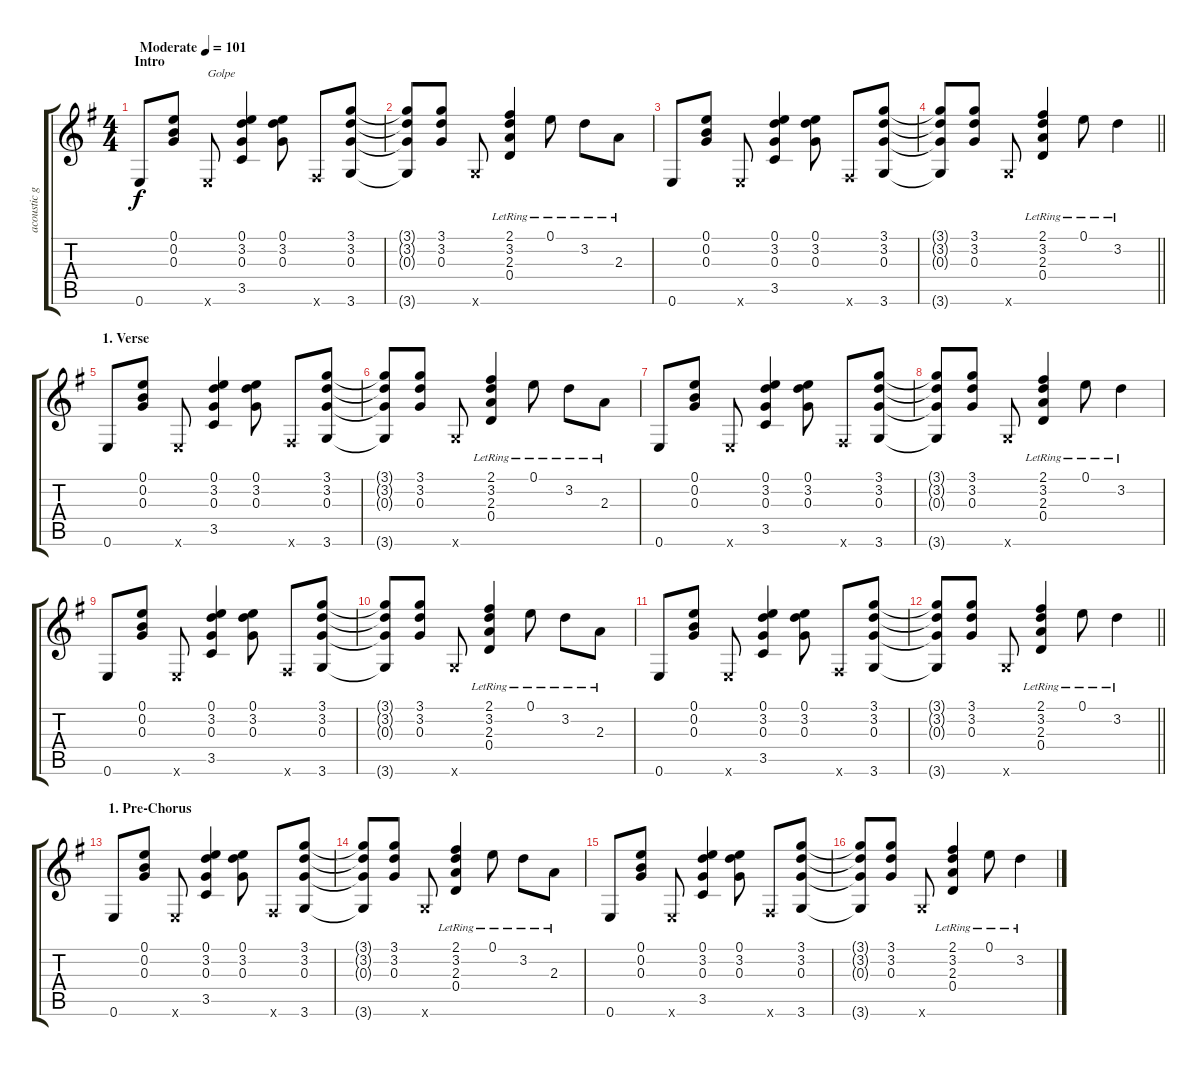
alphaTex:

\track ("acoustic guitar" "acoustic g") {instrument acousticguitarsteel}
\staff {score tabs}
\tuning (E4 B3 G3 D3 A2 E2) {hide}
\ts (4 4)
\section ("" "Intro")
\tempo (101 "Moderate")
\clef g2
\ks eminor
0.6.8{dy f instrument acousticguitarsteel} (0.1 0.2 0.3).8 0.6{x}.8{txt "Golpe"} (0.1 3.2 0.3 3.5).4 (0.1 3.2 0.3).8 2.6{x}.8 (3.1 3.2 0.3 3.6).8 |
(3.1{t} 3.2{t} 0.3{t} 3.6{t}).8 (3.1 3.2 0.3).8 3.6{x}.8 (2.1{lr} 3.2{lr} 2.3{lr} 0.4{lr}).4 0.1{lr}.8 3.2{lr}.8 2.3{lr}.8 |
0.6.8 (0.1 0.2 0.3).8 0.6{x}.8 (0.1 3.2 0.3 3.5).4 (0.1 3.2 0.3).8 2.6{x}.8 (3.1 3.2 0.3 3.6).8 |
\barLineRight lightlight
(3.1{t} 3.2{t} 0.3{t} 3.6{t}).8 (3.1 3.2 0.3).8 3.6{x}.8 (2.1{lr} 3.2{lr} 2.3{lr} 0.4{lr}).4 0.1{lr}.8 3.2{lr}.4 |
\section ("" "1. Verse")
0.6.8 (0.1 0.2 0.3).8 0.6{x}.8 (0.1 3.2 0.3 3.5).4 (0.1 3.2 0.3).8 2.6{x}.8 (3.1 3.2 0.3 3.6).8 |
(3.1{t} 3.2{t} 0.3{t} 3.6{t}).8 (3.1 3.2 0.3).8 3.6{x}.8 (2.1{lr} 3.2{lr} 2.3{lr} 0.4{lr}).4 0.1{lr}.8 3.2{lr}.8 2.3{lr}.8 |
0.6.8 (0.1 0.2 0.3).8 0.6{x}.8 (0.1 3.2 0.3 3.5).4 (0.1 3.2 0.3).8 2.6{x}.8 (3.1 3.2 0.3 3.6).8 |
(3.1{t} 3.2{t} 0.3{t} 3.6{t}).8 (3.1 3.2 0.3).8 3.6{x}.8 (2.1{lr} 3.2{lr} 2.3{lr} 0.4{lr}).4 0.1{lr}.8 3.2{lr}.4 |
0.6.8 (0.1 0.2 0.3).8 0.6{x}.8 (0.1 3.2 0.3 3.5).4 (0.1 3.2 0.3).8 2.6{x}.8 (3.1 3.2 0.3 3.6).8 |
(3.1{t} 3.2{t} 0.3{t} 3.6{t}).8 (3.1 3.2 0.3).8 3.6{x}.8 (2.1{lr} 3.2{lr} 2.3{lr} 0.4{lr}).4 0.1{lr}.8 3.2{lr}.8 2.3{lr}.8 |
0.6.8 (0.1 0.2 0.3).8 0.6{x}.8 (0.1 3.2 0.3 3.5).4 (0.1 3.2 0.3).8 2.6{x}.8 (3.1 3.2 0.3 3.6).8 |
\barLineRight lightlight
(3.1{t} 3.2{t} 0.3{t} 3.6{t}).8 (3.1 3.2 0.3).8 3.6{x}.8 (2.1{lr} 3.2{lr} 2.3{lr} 0.4{lr}).4 0.1{lr}.8 3.2{lr}.4 |
\section ("" "1. Pre-Chorus")
0.6.8 (0.1 0.2 0.3).8 0.6{x}.8 (0.1 3.2 0.3 3.5).4 (0.1 3.2 0.3).8 2.6{x}.8 (3.1 3.2 0.3 3.6).8 |
(3.1{t} 3.2{t} 0.3{t} 3.6{t}).8 (3.1 3.2 0.3).8 3.6{x}.8 (2.1{lr} 3.2{lr} 2.3{lr} 0.4{lr}).4 0.1{lr}.8 3.2{lr}.8 2.3{lr}.8 |
0.6.8 (0.1 0.2 0.3).8 0.6{x}.8 (0.1 3.2 0.3 3.5).4 (0.1 3.2 0.3).8 2.6{x}.8 (3.1 3.2 0.3 3.6).8 |
(3.1{t} 3.2{t} 0.3{t} 3.6{t}).8 (3.1 3.2 0.3).8 3.6{x}.8 (2.1{lr} 3.2{lr} 2.3{lr} 0.4{lr}).4 0.1{lr}.8 3.2{lr}.4
